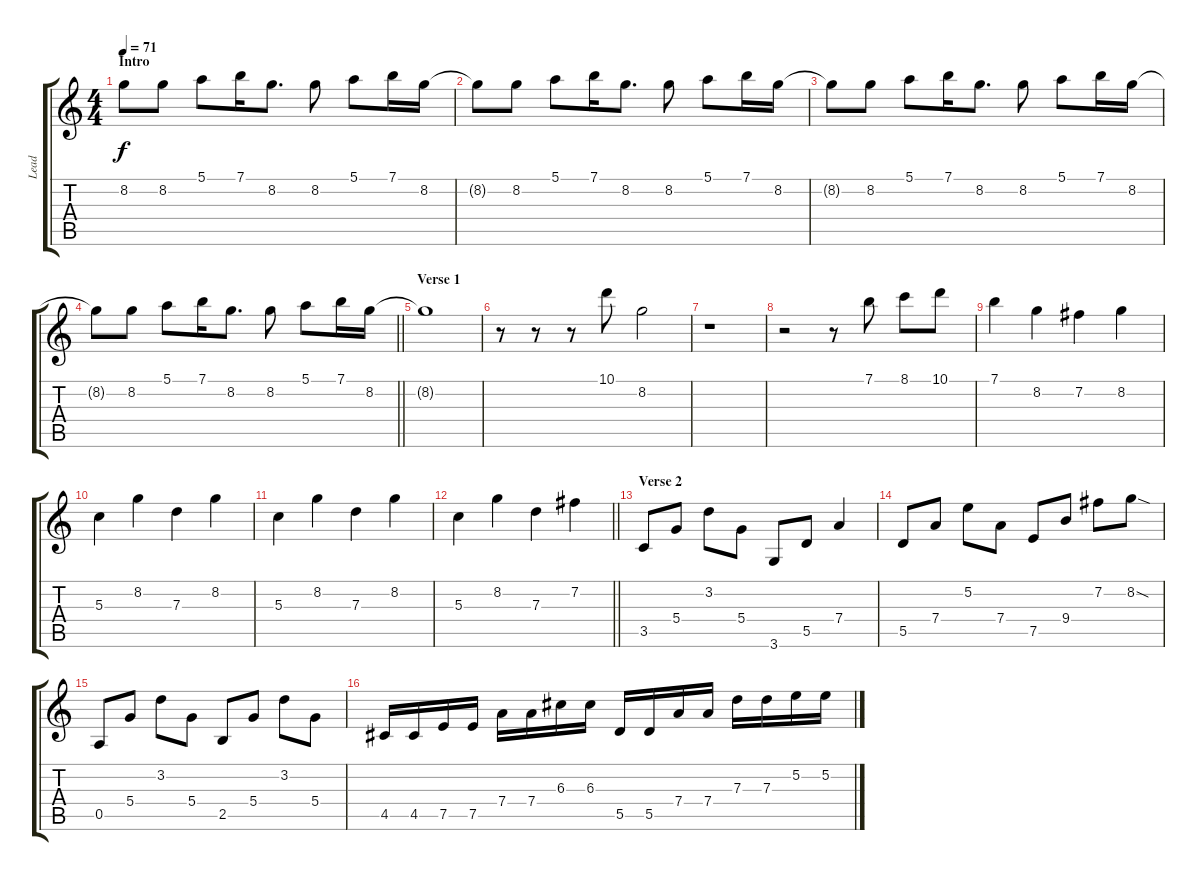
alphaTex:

\track ("Lead" "Lead") {instrument electricguitarjazz}
\staff {score tabs}
\tuning (E4 B3 G3 D3 A2 E2) {hide}
\ts (4 4)
\section ("" "Intro")
\tempo 71
\clef g2
\ks c
8.2.8{dy f instrument electricguitarjazz} 8.2.8 5.1.8 7.1.16 8.2.8{d} 8.2.8 5.1.8 7.1.16 8.2.16 |
8.2{t}.8 8.2.8 5.1.8 7.1.16 8.2.8{d} 8.2.8 5.1.8 7.1.16 8.2.16 |
8.2{t}.8 8.2.8 5.1.8 7.1.16 8.2.8{d} 8.2.8 5.1.8 7.1.16 8.2.16 |
\barLineRight lightlight
8.2{t}.8 8.2.8 5.1.8 7.1.16 8.2.8{d} 8.2.8 5.1.8 7.1.16 8.2.16 |
\section ("" "Verse 1")
8.2{t}.1 |
r.8 r.8 r.8 10.1.8 8.2.2 |
r.1 |
r.2 r.8 7.1.8 8.1.8 10.1.8 |
7.1.4 8.2.4 7.2.4 8.2.4 |
5.3.4 8.2.4 7.3.4 8.2.4 |
5.3.4 8.2.4 7.3.4 8.2.4 |
\barLineRight lightlight
5.3.4 8.2.4 7.3.4 7.2.4 |
\section ("" "Verse 2")
3.5.8 5.4.8 3.2.8 5.4.8 3.6.8 5.5.8 7.4.4 |
5.5.8 7.4.8 5.2.8 7.4.8 7.5.8 9.4.8 7.2.8 8.2{sod}.8 |
0.5.8 5.4.8 3.2.8 5.4.8 2.5.8 5.4.8 3.2.8 5.4.8 |
4.5.16 4.5.16 7.5.16 7.5.16 7.4.16 7.4.16 6.3.16 6.3.16 5.5.16 5.5.16 7.4.16 7.4.16 7.3.16 7.3.16 5.2.16 5.2.16
